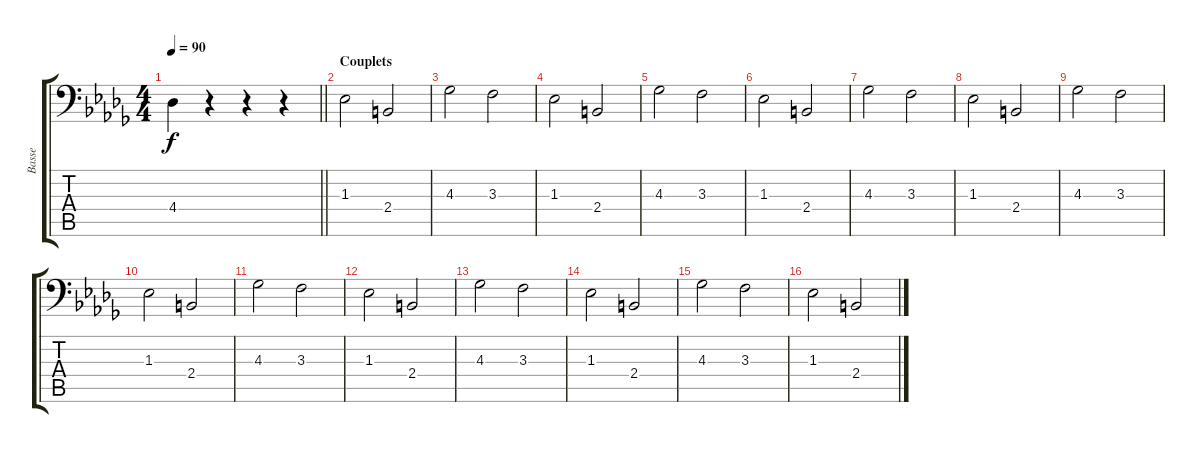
\track ("Basse" "Basse") {instrument electricbasspick}
\staff {score tabs}
\tuning (C3 G2 D2 A1 E1 B0) {hide}
\ts (4 4)
\tempo 90
\clef f4
\barLineRight lightlight
\ks db
4.4.4{dy f} r.4 r.4 r.4 |
\section ("" "Couplets")
1.3.2 2.4.2 |
4.3.2 3.3.2 |
1.3.2 2.4.2 |
4.3.2 3.3.2 |
1.3.2 2.4.2 |
4.3.2 3.3.2 |
1.3.2 2.4.2 |
4.3.2 3.3.2 |
1.3.2 2.4.2 |
4.3.2 3.3.2 |
1.3.2 2.4.2 |
4.3.2 3.3.2 |
1.3.2 2.4.2 |
4.3.2 3.3.2 |
1.3.2 2.4.2
